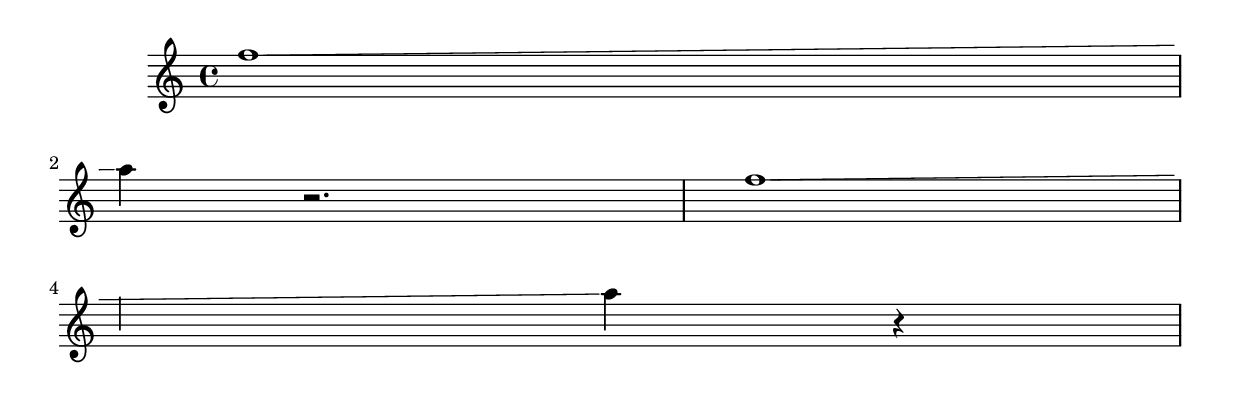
% DO NOT EDIT this file manually; it is automatically
% generated from Documentation/snippets/new
% Make any changes in Documentation/snippets/new/
% and then run scripts/auxiliar/makelsr.py
%
% This file is in the public domain.
%% Note: this file works from version 2.16.0
\version "2.16.0"

\header {
  lsrtags = "staff-notation, tweaks-and-overrides"

  texidoc = "
Setting the @code{breakable} property to @code{#t} in combination with
@code{after-line-breaking} allows a glissando to break if it occurs
at a line break:
"

  doctitle = "Making glissandi breakable"
} % begin verbatim


glissandoSkipOn = {
  \override NoteColumn #'glissando-skip = ##t
  \override NoteHead #'transparent = ##t
  \override NoteHead #'no-ledgers = ##t
}

\relative c'' {
  \override Glissando #'breakable = ##t
  \override Glissando #'after-line-breaking = ##t
  f1\glissando |
  \break
  a4 r2. |
  f1\glissando
  \once \glissandoSkipOn
  \break
  a2 a4 r4 |
}
